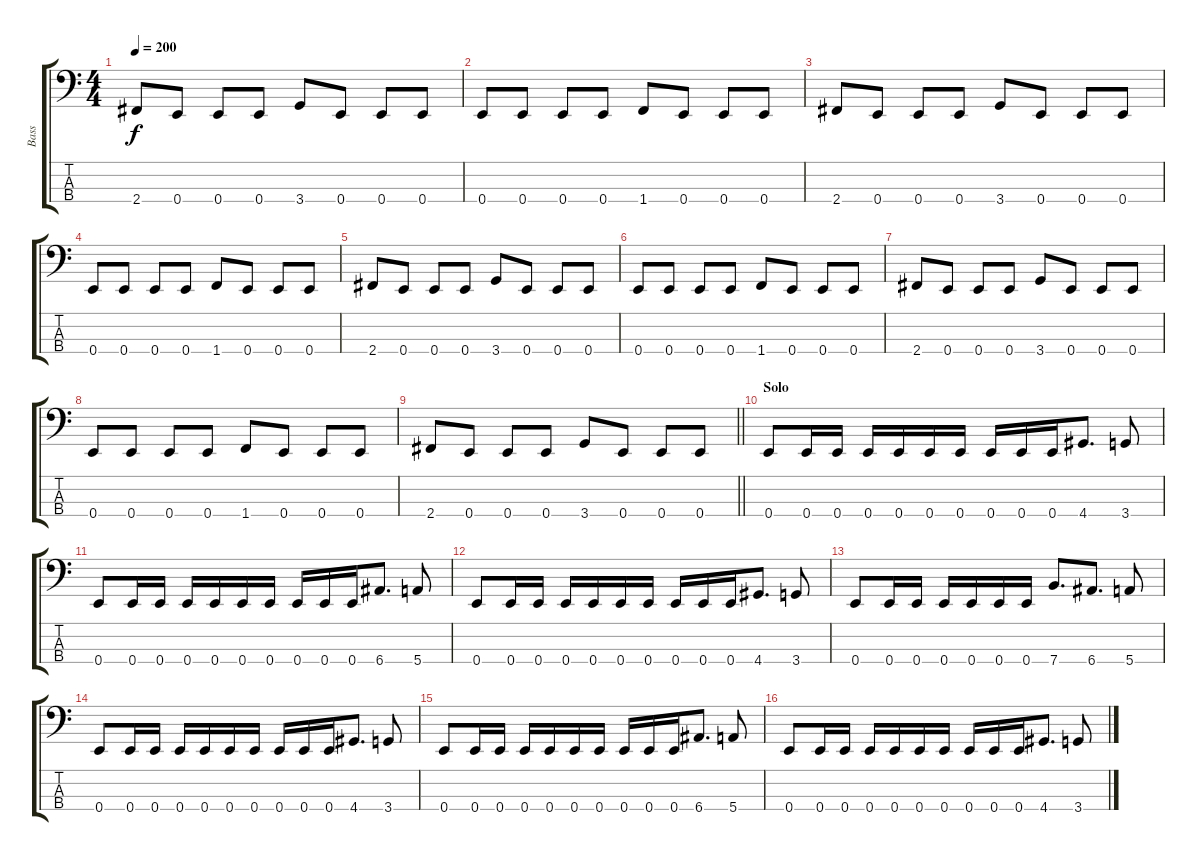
\track ("Bass" "Bass") {instrument electricbassfinger}
\staff {score tabs}
\tuning (G2 D2 A1 E1) {hide}
\ts (4 4)
\tempo 200
\clef f4
\ks c
2.4.8{dy f} 0.4.8 0.4.8 0.4.8 3.4.8 0.4.8 0.4.8 0.4.8 |
0.4.8 0.4.8 0.4.8 0.4.8 1.4.8 0.4.8 0.4.8 0.4.8 |
2.4.8 0.4.8 0.4.8 0.4.8 3.4.8 0.4.8 0.4.8 0.4.8 |
0.4.8 0.4.8 0.4.8 0.4.8 1.4.8 0.4.8 0.4.8 0.4.8 |
2.4.8 0.4.8 0.4.8 0.4.8 3.4.8 0.4.8 0.4.8 0.4.8 |
0.4.8 0.4.8 0.4.8 0.4.8 1.4.8 0.4.8 0.4.8 0.4.8 |
2.4.8 0.4.8 0.4.8 0.4.8 3.4.8 0.4.8 0.4.8 0.4.8 |
0.4.8 0.4.8 0.4.8 0.4.8 1.4.8 0.4.8 0.4.8 0.4.8 |
\barLineRight lightlight
2.4.8 0.4.8 0.4.8 0.4.8 3.4.8 0.4.8 0.4.8 0.4.8 |
\section ("" "Solo")
0.4.8 0.4.16 0.4.16 0.4.16 0.4.16 0.4.16 0.4.16 0.4.16 0.4.16 0.4.16 4.4.8{d} 3.4.8 |
0.4.8 0.4.16 0.4.16 0.4.16 0.4.16 0.4.16 0.4.16 0.4.16 0.4.16 0.4.16 6.4.8{d} 5.4.8 |
0.4.8 0.4.16 0.4.16 0.4.16 0.4.16 0.4.16 0.4.16 0.4.16 0.4.16 0.4.16 4.4.8{d} 3.4.8 |
0.4.8 0.4.16 0.4.16 0.4.16 0.4.16 0.4.16 0.4.16 7.4.8{d} 6.4.8{d} 5.4.8 |
0.4.8 0.4.16 0.4.16 0.4.16 0.4.16 0.4.16 0.4.16 0.4.16 0.4.16 0.4.16 4.4.8{d} 3.4.8 |
0.4.8 0.4.16 0.4.16 0.4.16 0.4.16 0.4.16 0.4.16 0.4.16 0.4.16 0.4.16 6.4.8{d} 5.4.8 |
0.4.8 0.4.16 0.4.16 0.4.16 0.4.16 0.4.16 0.4.16 0.4.16 0.4.16 0.4.16 4.4.8{d} 3.4.8
